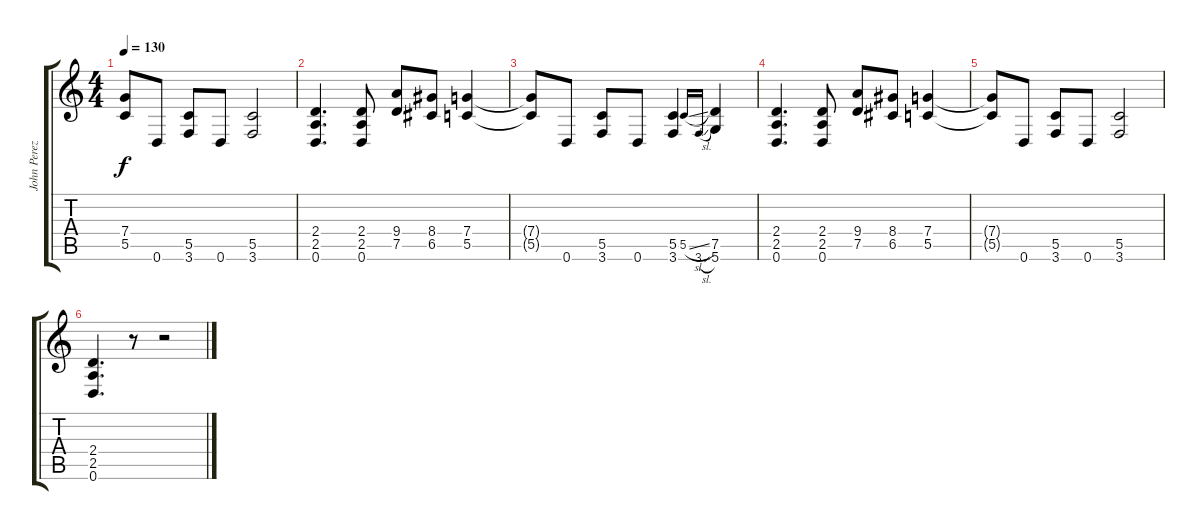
\track ("John Perez (Guitar)" "John Perez") {instrument distortionguitar}
\staff {score tabs}
\tuning (D4 A3 F3 C3 G2 D2) {hide}
\ts (4 4)
\tempo 130
\clef g2
\ks c
(7.4{t} 5.5{t}).8{dy f beam merge} 0.6.8 (5.5 3.6).8 0.6.8 (5.5 3.6).2 |
(2.4 2.5 0.6).4{d} (2.4 2.5 0.6).8 (9.4 7.5).8 (8.4 6.5).8 (7.4 5.5).4 |
(7.4{t} 5.5{t}).8{beam merge} 0.6.8 (5.5 3.6).8 0.6.8 (5.5 3.6).4 5.5{sl}.16{gr onbeat} 3.6{sl}.16{gr onbeat} (7.5 5.6).4 |
(2.4 2.5 0.6).4{d} (2.4 2.5 0.6).8 (9.4 7.5).8 (8.4 6.5).8 (7.4 5.5).4 |
(7.4{t} 5.5{t}).8{beam merge} 0.6.8 (5.5 3.6).8 0.6.8 (5.5 3.6).2 |
(2.4 2.5 0.6).4{d} r.8 r.2
